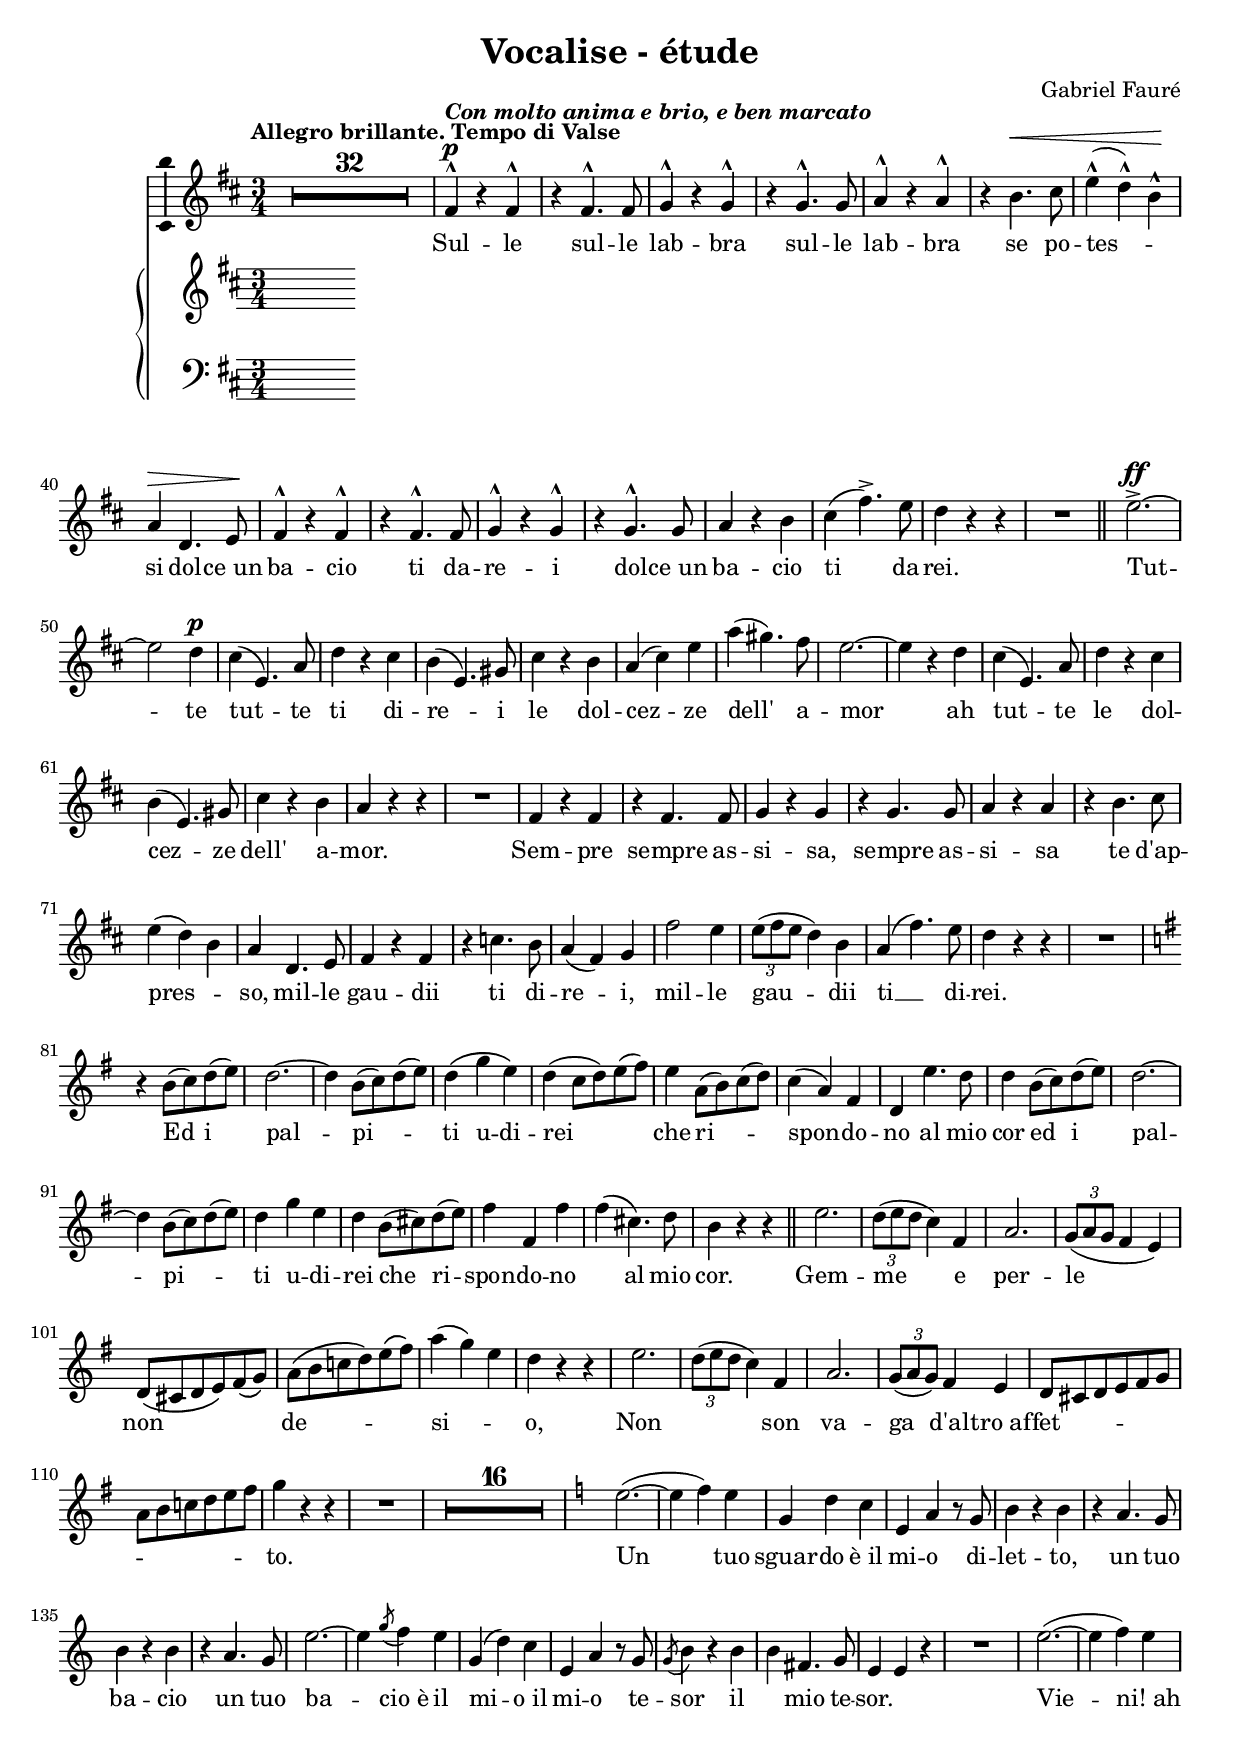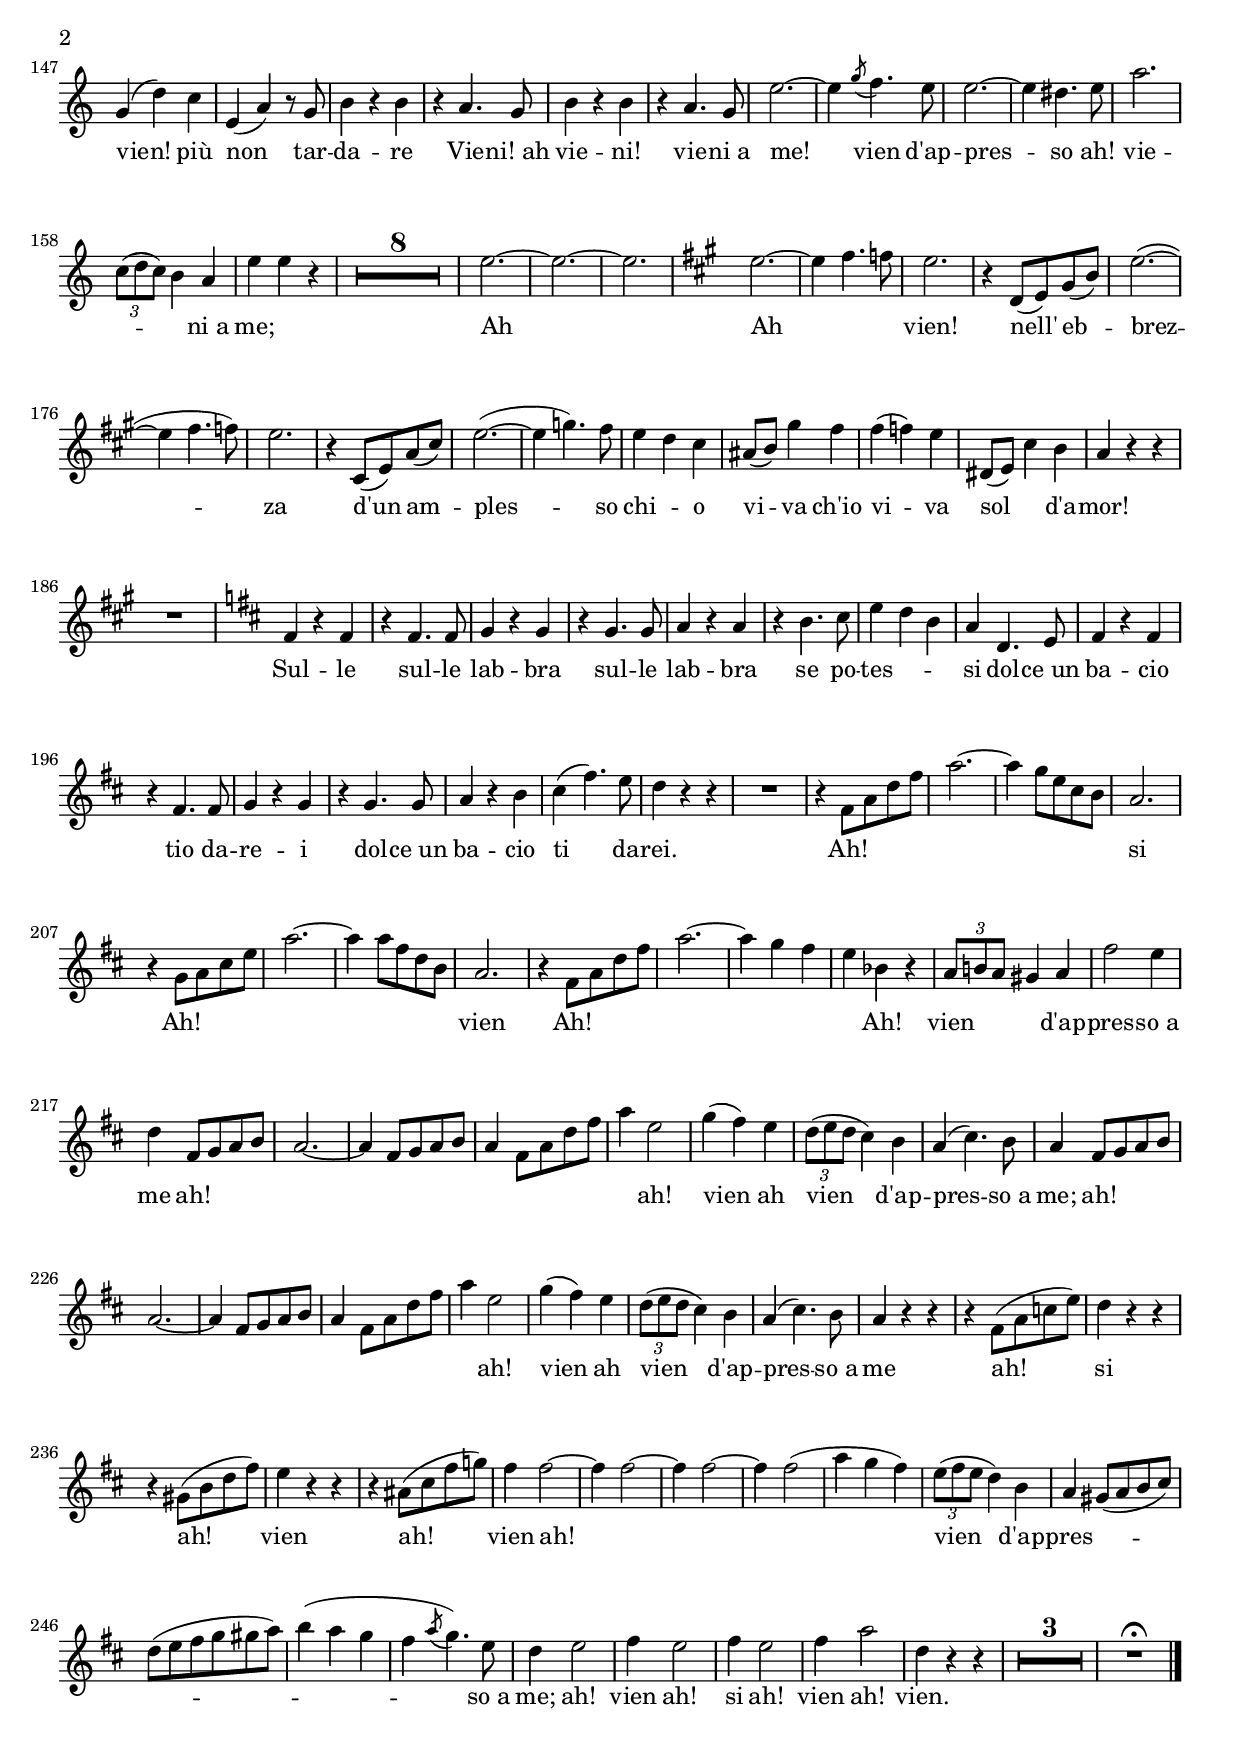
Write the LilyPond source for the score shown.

\version "2.19.15"

#(set-global-staff-size 19)

\header {
  title = "Vocalise - étude"
  composer = "Gabriel Fauré"
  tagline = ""
}

global = {
  \time 3/4
  \key bes \major 
  
}

sopranoVoice = \relative c' {
  \global
  \dynamicUp
  % En avant la musique !
  \override Hairpin.to-barline = ##f 
  \override BreathingSign.text =
  \markup { \musicglyph #"comma" }
   \override BreathingSign #'Y-offset = #4
  \compressFullBarRests
  \override MultiMeasureRest.expand-limit = #1
  
  \tempo "Allegro brillante. Tempo di Valse" 
  
  R1*24
  \tempo \markup{\italic {Con molto anima e brio, e ben marcato}}
d4^^\p r d^^
r d4.^^ d8
es4^^ r es^^
r es4.^^ es8
f4^^ r f^^ 
r g4.\< a8
c4^^( bes)^^\melisma g^^\! \melismaEnd
f\> bes,4. c8\!
d4^^ r d^^
r d4.^^ d8
es4^^ r es^^
r es4.^^ es8
f4 r g 
a( d4.->) c8
bes4 r r
R2. \bar "||"
c2.\ff-> ~ 
c2 bes4\p
a( c,4.) f8
bes4 r a
g( c,4.) e8
a4 r g 
f( a) c
f( e4.) d8
c2. ~
c4 r bes
a( c,4.) f8
bes4 r a
g( c,4.) e8
a4 r g
f r r
R2.
d4 r d
r d4. d8
es4 r es
r es4. es8
f4 r f 
r g4. a8
c4( bes)\melisma g\melismaEnd 
f bes,4. c8
d4 r d
r aes'4. g8
f4( d) es
d'2 c4
\tuplet 3/2 {c8( d c} bes4) g
f( d'4.) c8
bes4 r r 
R2.

\key es \major
r4 g8( aes) bes( c)
bes2. ~
bes4 g8( aes)\melisma bes( c)\melismaEnd
bes4\( es c\)
bes( aes8 bes)\melisma c( d)\melismaEnd
c4 f,8( g)\melisma aes( bes)\melismaEnd
aes4( f) d 
bes c'4. bes8
bes4 g8( aes) bes( c)
bes2. ~ 
bes4 g8( aes)\melisma bes( c)\melismaEnd 
bes4 es c 
bes g8( a) bes( c) 
d4 d, d'\melisma
d\(\melismaEnd a4.\) bes8
g4 r r \bar "||"
c2.
\tuplet 3/2 {bes8( c bes} aes4) d,
f2.
\tuplet 3/2 {es8( f es} d4 c)
bes8\(\melisma a bes c\) d\( es\)\melismaEnd
f\(\melisma g aes! bes\) c\( d\)\melismaEnd
f4( es)\melisma c\melismaEnd 
bes r r
c2.\melisma
\tuplet 3/2 {bes8( c bes} aes4)\melismaEnd d,
f2.
\tuplet 3/2 {es8( f es)} d4 c
bes8\melisma a bes c d es 
f g aes! bes c d\melismaEnd
es4 r r
R2.

R2.*16
\key aes \major
c2.( ~
c4 des) c
es, bes' aes
c, f r8 es
g4 r g 
r f4. es8
g4 r g
r f4. es8
c'2. ~
c4 \acciaccatura es8 des4 c
es,( bes') aes
c, f r8 es
\acciaccatura es8 g4 r g\melisma 
g\melismaEnd d4. es8
c4\melisma c\melismaEnd r
R2.
c'2.( ~
c4 des) c
es,( bes') aes
c,( f) r8 es
g4 r g 
r f4. es8
g4 r g
r f4. es8
c'2. ~
c4 \acciaccatura es8 des4. c8
c2. ~c4 b4. c8
f2.\melisma
\tuplet 3/2 {aes,8( bes aes)} g4\melismaEnd f
c'4\melisma c\melismaEnd r
R2.*8
c2. ~
c~
c
\key f \major
c2. ~
c4\melisma d4. des8\melismaEnd
c2.
r4 bes,8( c) e( g)
c2.( ~
c4 d4. des8)
c2.
r4 a,8( c) f( a)
c2.( ~
c4 es4.) d8
c4\melisma bes\melismaEnd a
fis8( g) e'4 d
d( des) c 
b,8( c)\melisma a'4\melismaEnd g
f4 r r
R2.

\key bes \major d4 r d
r d4. d8
es4 r es
r es4. es8
f4 r f 
r g4. a8
c4\melisma bes g\melismaEnd 
f bes,4. c8
d4 r d
r d4. d8
es4 r es
r es4. es8
f4 r g 
a( d4.) c8
bes4 r r
R2.

r4 d,8\melisma f bes d
f2. ~
f4 es8 c a g\melismaEnd
f2.
r4 es8\melisma f a c 
f2. ~
f4 f8 d bes g\melismaEnd
f2.
r4 d8\melisma f bes d
f2. ~
f4 es d
c\melismaEnd ges r
\tuplet 3/2 {f8\melisma g! f} e!4\melismaEnd f
d'2 c4
bes4 d,8\melisma es f g
f2. ~
f4 d8 es f g
f4 d8 f bes d
f4\melismaEnd c2
es4( d) c
\tuplet 3/2 {bes8( c bes} a4) g
f4( a4.) g8
f4 d8\melisma es f g
f2. ~
f4 d8 es f g
f4 d8 f bes d 
f4\melismaEnd c2
es4( d) c
\tuplet 3/2 {bes8( c bes} a4) g
f( a4.) g8 
f4 r r
r d8( f aes c)
bes4 r r
r e,8( g bes d)
c4 r r
r fis,8( a d es!)
d4 d2 ~
d4\melisma d2 ~
d4 d2 ~
d4 d2( 
f4 es d)\melismaEnd
\tuplet 3/2 {c8( d c} bes4) g
f4\melisma e8( f g a)
bes( c d es e f)
g4( f es
d \acciaccatura f8 es4.)\melismaEnd c8
bes4 c2
d4 c2
d4 c2
d4 f2
bes,4 r r
R2.*3
R2.\fermataMarkup





\bar "|."
  
  
}

verse = \lyricmode {
  % Ajouter ici des paroles.
  Sul -- le sul -- le lab -- bra sul -- le lab -- bra se po -- tes -- si
dol -- "ce un" ba -- cio ti da -- re -- i dol -- "ce un" ba -- cio ti da -- rei.
Tut -- te tut -- te ti di -- re -- i le dol -- cez -- ze dell' a -- mor ah tut -- te le dol -- cez -- ze dell' a -- mor.
Sem -- pre  sempre as -- si -- sa, sempre as -- si -- sa te d'ap -- pres -- so,
mil -- le gau -- dii ti di -- re -- i, mil -- le gau -- dii ti __ di -- rei.
Ed i pal -- pi -- ti u -- di -- rei
che ri -- spon -- do -- no al mio cor ed i pal -- pi -- ti u -- di -- rei
che ri -- spon -- do -- no al mio cor.
Gem -- me e per -- le non de -- si -- o,
Non son va -- ga d'al -- "tro af" -- fet -- to.
Un tuo sguar -- do "è il" mi -- o di -- let -- to,
un tuo ba -- cio un tuo ba -- "cio è" il mi -- "o il" mi -- o te -- sor il  mio te -- sor.
%Ah! 
Vie -- "ni! ah" vien! più non tar -- da -- re Vie -- "ni! ah" vie -- ni!
vie -- "ni a" me!
vien d'ap -- pres -- so ah! vie -- "ni a" me;
Ah  Ah  vien! nell' eb -- brez -- za d'un am -- ples -- so
chi -- o vi -- va ch'io vi -- va sol d'a -- mor!


Sul -- le sul -- le lab -- bra sul -- le lab -- bra se po -- tes -- si
dol -- "ce un" ba -- cio tio da -- re -- i dol -- "ce un" ba -- cio ti da -- rei.
Ah! si Ah! vien Ah! Ah! vien d'ap -- pres -- "so a" me ah! ah! vien ah vien  d'ap -- pres -- "so a" me;
ah! ah! vien ah vien  d'ap -- pres -- "so a" me
ah! si ah! vien ah! vien ah! vien  d'ap -- pres -- "so a" me;
ah! vien ah! si ah! vien ah! vien.

}


rightUp = \relative c' {
  \global
  \override Hairpin.to-barline = ##f 
  % En avant la musique !
 
  
  
}

rightDown = \relative c' {
  \global
  \override Hairpin.to-barline = ##f 
  % En avant la musique !

  
}

leftUp = \relative c {
  \global
  % En avant la musique !

  
  
}

leftDown = \relative c, {
  \global
  % En avant la musique ! 

  
  
  
}

dynamics = {
  
  
  
}

sopranoVoicePart = \new Staff \with {
  \consists Ambitus_engraver
  instrumentName = ""
  midiInstrument = "choir aahs"
} { \sopranoVoice }
\addlyrics { \verse }

pianoPart = \new PianoStaff <<
  \new Staff = "right" << \rightUp \\ \rightDown >>
  \new Dynamics \dynamics
  \new Staff = "left" { \clef bass << \leftUp \\ \leftDown >> }
>>

\score {
  <<
   \transpose bes d'
   \sopranoVoicePart
    \transpose bes d' 
    \pianoPart
  >>
  \layout { }
  \midi{}
}



\paper {
  ragged-last-bottom = ##f 
  %systems-per-page = 4
  %page-count = 3
}
